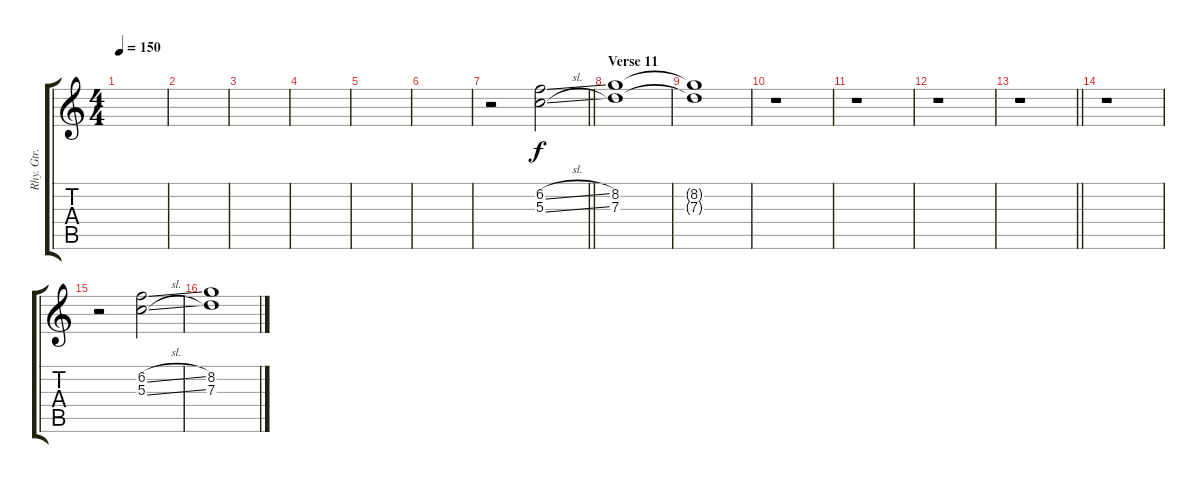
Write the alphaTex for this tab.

\track ("Rhy. Gtr." "Rhy. Gtr.") {instrument electricguitarclean}
\staff {score tabs}
\tuning (E4 B3 G3 D3 A2 E2) {hide}
\ts (4 4)
\tempo 150
\clef g2
\ks c
|
|
|
|
|
|
\barLineRight lightlight
r.2 (6.2{sl} 5.3{sl}).2 |
\section ("" "Verse 11")
(8.2 7.3).1 |
(8.2{t} 7.3{t}).1 |
r.1{volume 3} |
r.1 |
r.1 |
\barLineRight lightlight
r.1 |
\section ("" "")
r.1{volume 0} |
r.2 (6.2{sl} 5.3{sl}).2 |
(8.2 7.3).1
